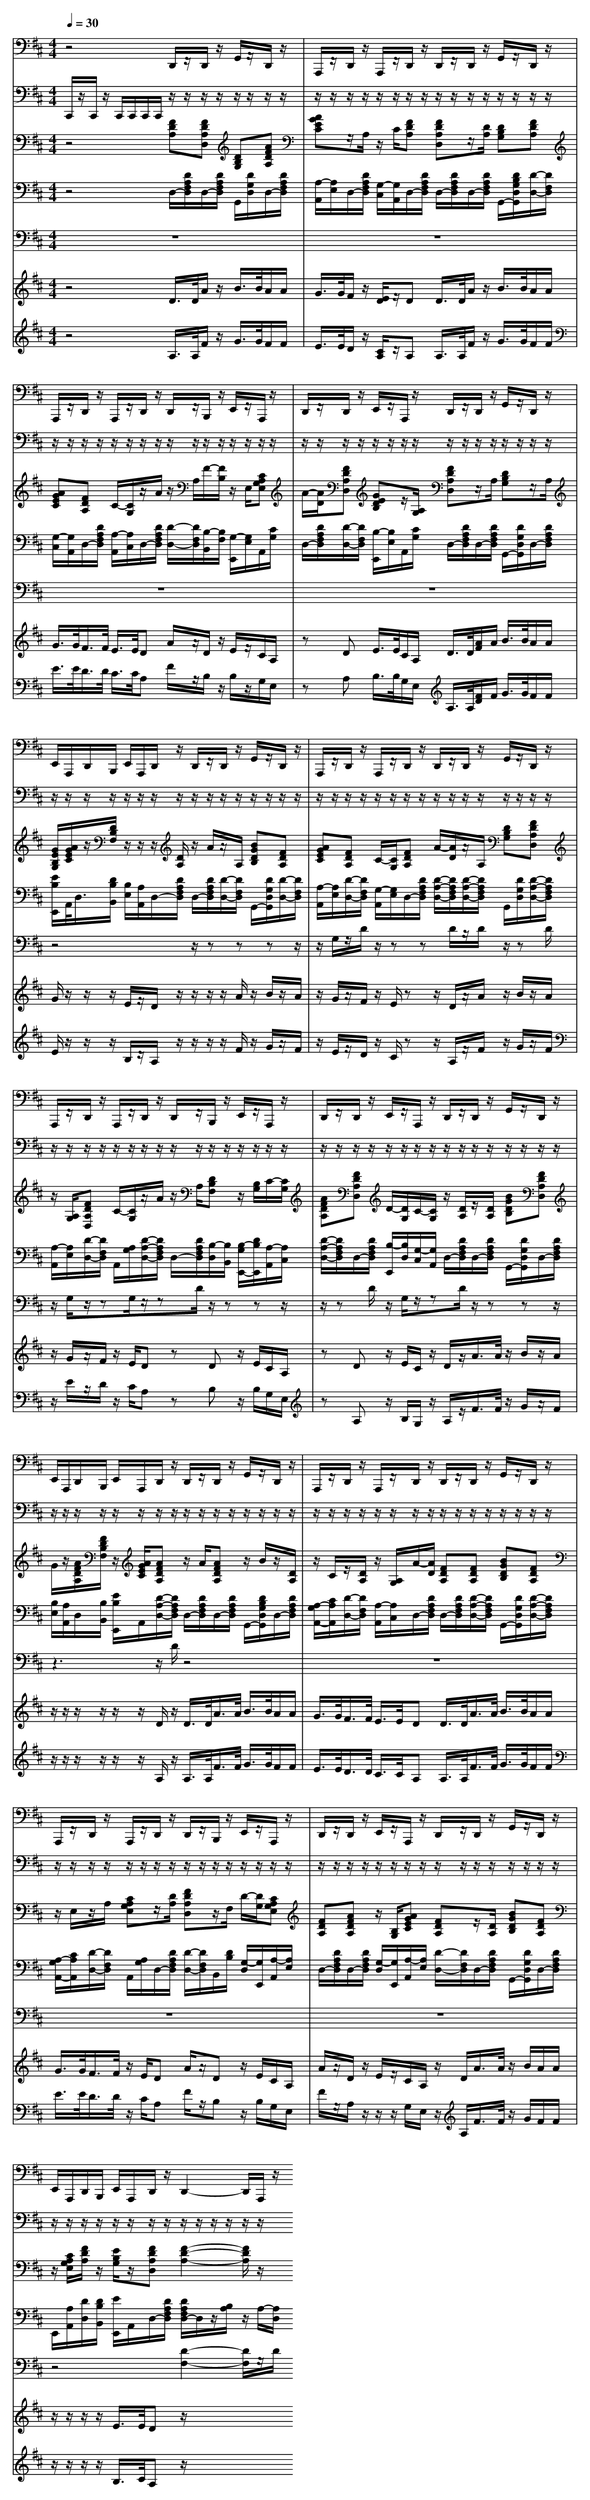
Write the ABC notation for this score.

X:1
T:
M: 4/4
L: 1/8
Q:1/4=30
K:D % 2 sharps
V:1
z4 D,,/2z/2D,,/2z/2 G,,/2z/2D,,/2z/2|A,,,/2z/2D,,/2z/2 A,,,/2z/2D,,/2z/2 D,,/2z/2D,,/2z/2 G,,/2z/2D,,/2z/2|A,,,/2z/2D,,/2z/2 A,,,/2z/2D,,/2z/2 D,,/2z/2B,,,/2z/2 E,,/2z/2A,,,/2z/2|D,,/2z/2D,,/2z/2 E,,/2z/2A,,,/2z/2 D,,/2z/2D,,/2z/2 G,,/2z/2D,,/2z/2|
E,,/2A,,,/2D,,/2B,,,/2 E,,/2A,,,/2D,,/2z/2 D,,/2z/2D,,/2z/2 G,,/2z/2D,,/2z/2|A,,,/2z/2D,,/2z/2 A,,,/2z/2D,,/2z/2 D,,/2z/2D,,/2z/2 G,,/2z/2D,,/2z/2|A,,,/2z/2D,,/2z/2 A,,,/2z/2D,,/2z/2 D,,/2z/2B,,,/2z/2 E,,/2z/2A,,,/2z/2|D,,/2z/2D,,/2z/2 E,,/2z/2A,,,/2z/2 D,,/2z/2D,,/2z/2 G,,/2z/2D,,/2z/2|
E,,/2A,,,/2D,,/2B,,,/2 E,,/2A,,,/2D,,/2z/2 D,,/2z/2D,,/2z/2 G,,/2z/2D,,/2z/2|A,,,/2z/2D,,/2z/2 A,,,/2z/2D,,/2z/2 D,,/2z/2D,,/2z/2 G,,/2z/2D,,/2z/2|A,,,/2z/2D,,/2z/2 A,,,/2z/2D,,/2z/2 D,,/2z/2B,,,/2z/2 E,,/2z/2A,,,/2z/2|D,,/2z/2D,,/2z/2 E,,/2z/2A,,,/2z/2 D,,/2z/2D,,/2z/2 G,,/2z/2D,,/2z/2|
E,,/2A,,,/2D,,/2B,,,/2 E,,/2A,,,/2D,,/2z/2 D,,2- D,,/2A,,,/2z/2
V:2
C,,/2z/2C,,/2z/2 C,,/2C,,/2C,,/2C,,/2 z/2z/2z/2z/2 z/2z/2z/2z/2|z/2z/2z/2z/2 z/2z/2z/2z/2 z/2z/2z/2z/2 z/2z/2z/2z/2|z/2z/2z/2z/2 z/2z/2z/2z/2 z/2z/2z/2z/2 z/2z/2z/2z/2|z/2z/2z/2z/2 z/2z/2z/2z/2 z/2z/2z/2z/2 z/2z/2z/2z/2|
z/2z/2z/2z/2 z/2z/2z/2z/2 z/2z/2z/2z/2 z/2z/2z/2z/2|z/2z/2z/2z/2 z/2z/2z/2z/2 z/2z/2z/2z/2 z/2z/2z/2z/2|z/2z/2z/2z/2 z/2z/2z/2z/2 z/2z/2z/2z/2 z/2z/2z/2z/2|z/2z/2z/2z/2 z/2z/2z/2z/2 z/2z/2z/2z/2 z/2z/2z/2z/2|
z/2z/2z/2z/2 z/2z/2z/2z/2 z/2z/2z/2z/2 z/2z/2z/2z/2|z/2z/2z/2z/2 z/2z/2z/2z/2 z/2z/2z/2z/2 z/2z/2z/2z/2|z/2z/2z/2z/2 z/2z/2z/2z/2 z/2z/2z/2z/2 z/2z/2z/2z/2|z/2z/2z/2z/2 z/2z/2z/2z/2 z/2z/2z/2z/2 z/2z/2z/2z/2|
z/2z/2z/2z/2 z/2z/2z/2z/2 z/2z/2z/2z/2 z/2z/2
V:3
z4 [FDA,][FDA,D,] [DB,G,][AFDA,]|[AGEC]z/2A,/2 z/2C/2[FDA,] [FDA,D,]z/2[D/2A,/2] [DB,G,][FDA,]|[AGEC][FDA,] C/2-[C/2G,/2]z/2A/2 z/2A,/2F/2-[F/2B,/2] z/2E,/2[CA,G,E,]|A/2-[A/2D/2][FDA,D,] [GEDB,]z/2[A,/2G,/2] [FDA,D,]z/2A,/2 [DB,G,]z/2A,/2|
[G/2E/2B,/2G,/2][A/2G/2E/2C/2]z/2[D/2B,/2F,/2] z/2z/2z/2[D/2A,/2] z/2A/2z/2A,/2 [BGDB,][FDA,]|[AGEC][FDA,] C/2-[C/2G,/2][FDA,] A/2-[A/2D/2]z/2A,/2 [DB,G,][FDA,D,]|z/2[A,/2G,/2][FDA,D,] C/2-[C/2G,/2]z/2A/2 z/2A,/2[DB,F,] z/2[B,/2G,/2]C/2-[C/2G,/2]|[AFDA,][FDA,D,] D/2-[D/2G,/2]C/2-[C/2G,/2] z/2[D/2A,/2]z/2[D/2A,/2] [BGDB,][FDA,D,]|
G/2z/2[A/2F/2D/2A,/2][F/2D/2B,/2F,/2] z/2[A/2G/2E/2C/2][AFDA,] z/2A/2[AFDA,] z/2B/2z/2[D/2A,/2]|z/2C/2z/2[D/2A,/2] z/2[A,/2G,/2]A/2-[A/2D/2] [FDA,][FDA,] [BGDB,][FDA,]|z/2E,/2z/2A,/2 [CA,G,E,]z/2[D/2A,/2] [FDA,D,]z/2F,/2 D/2-[D/2G,/2][CA,G,E,]|[FDA,][AFDA,] z/2[B,/2G,/2][AGEC] [FDA,]z/2[D/2A,/2] [BGDB,][FDA,]|
z/2[C/2A,/2G,/2E,/2][F/2D/2A,/2]z/2 [E/2B,/2G,/2]z/2[FDA,D,] [F2-D2-A,2-] [F/2D/2A,/2]z/2
V:4
z4 D,/2-[D/2A,/2F,/2D,/2]D,/2-[D/2A,/2F,/2D,/2] G,,/2[D/2G,/2D,/2]D,/2-[D/2A,/2F,/2D,/2]|[A,/2-A,,/2][A,/2E,/2]D,/2-[D/2A,/2F,/2D,/2] [G,/2-C,/2][G,/2A,,/2]D,/2-[D/2A,/2F,/2D,/2] D,/2-[D/2A,/2F,/2D,/2]D,/2-[D/2A,/2F,/2D,/2] G,,/2-[D/2B,/2G,/2D,/2G,,/2][D/2-D,/2-][D/2F,/2D,/2]|[G,/2-C,/2][G,/2A,,/2]D,/2-[D/2A,/2F,/2D,/2] [A,/2-A,,/2][A,/2C,/2]D,/2-[D/2A,/2F,/2D,/2] [D/2-D,/2-][D/2F,/2D,/2][B,/2-B,,/2][B,/2F,/2] [G,/2-E,,/2][G,/2E,/2]A,,/2[C/2G,/2]|D,/2-[D/2A,/2F,/2D,/2][D/2-D,/2-][D/2F,/2D,/2] [B,/2-E,,/2][B,/2E,/2]A,,/2[C/2G,/2] D,/2-[D/2A,/2F,/2D,/2]D,/2-[D/2A,/2F,/2D,/2] G,,/2-[D/2G,/2D,/2G,,/2]D,/2-[D/2A,/2F,/2D,/2]|
[E/2B,/2E,,/2]A,,/2<D,/2[D/2B,/2B,,/2] [B,/2E,/2][A,/2A,,/2]D,/2-[D/2A,/2F,/2D,/2] D,/2-[D/2A,/2F,/2D,/2][D/2-D,/2-][D/2F,/2D,/2] G,,/2-[D/2G,/2D,/2G,,/2][D/2-D,/2-][D/2F,/2D,/2]|[A,/2-A,,/2][A,/2E,/2][D/2-D,/2-][D/2F,/2D,/2] [G,/2-A,,/2][G,/2E,/2]D,/2-[D/2A,/2F,/2D,/2] [D/2-A,/2-D,/2-][D/2A,/2F,/2D,/2][D/2-A,/2-D,/2-][D/2A,/2F,/2D,/2] G,,/2[D/2G,/2D,/2][D/2-A,/2-D,/2-][D/2A,/2F,/2D,/2]|[A,/2-A,,/2][A,/2E,/2][D/2-D,/2-][D/2F,/2D,/2] A,,/2[A,/2G,/2][D/2-A,/2-D,/2-][D/2A,/2F,/2D,/2] D,/2-[D/2A,/2F,/2D,/2][B,/2-D,/2][B,/2B,,/2] [B,/2-G,/2E,,/2-][D/2B,/2E,,/2][A,/2-A,,/2][A,/2C,/2]|[D/2-A,/2-D,/2-][D/2A,/2F,/2D,/2]D,/2-[D/2A,/2F,/2D,/2] [B,/2-E,,/2][B,/2D,/2][G,/2-C,/2][G,/2A,,/2] D,/2-[D/2A,/2F,/2D,/2]D,/2-[D/2A,/2F,/2D,/2] G,,/2-[D/2G,/2D,/2G,,/2]D,/2-[D/2A,/2F,/2D,/2]|
[B,/2E,/2][A,/2A,,/2]D,/2[B,/2B,,/2] [E/2B,/2E,,/2]A,,/2[D/2-A,/2-D,/2-][D/2A,/2F,/2D,/2] D,/2-[D/2A,/2F,/2D,/2]D,/2-[D/2A,/2F,/2D,/2] G,,/2-[D/2B,/2G,/2D,/2G,,/2]D,/2-[D/2A,/2F,/2D,/2]|[A,/2-G,/2A,,/2-][C/2A,/2A,,/2][D/2-D,/2-][D/2F,/2D,/2] [A,/2-A,,/2][A,/2C,/2]D,/2-[D/2A,/2F,/2D,/2] D,/2-[D/2A,/2F,/2D,/2][D/2-A,/2-D,/2-][D/2A,/2F,/2D,/2] G,,/2-[D/2G,/2D,/2G,,/2][D/2-A,/2-D,/2-][D/2A,/2F,/2D,/2]|[A,/2-G,/2A,,/2-][C/2A,/2A,,/2][D/2-D,/2-][D/2F,/2D,/2] A,,/2[A,/2G,/2]D,/2-[D/2A,/2F,/2D,/2] [D/2-D,/2-][D/2F,/2D,/2]B,,/2[D/2B,/2] [G,/2-D,/2][G,/2E,,/2][A,/2-A,,/2][A,/2E,/2]|D,/2-[D/2A,/2F,/2D,/2]D,/2-[D/2A,/2F,/2D,/2] [G,/2-D,/2][G,/2E,,/2][A,/2-A,,/2][A,/2E,/2] [D/2-D,/2-][D/2F,/2D,/2]D,/2-[D/2A,/2F,/2D,/2] G,,/2-[D/2G,/2D,/2G,,/2]D,/2-[D/2A,/2F,/2D,/2]|
E,,/2[A,/2A,,/2][D/2D,/2][D/2B,/2B,,/2] [E/2E,,/2]A,,/2D,/2-[D/2A,/2F,/2D,/2] [D/2A,/2F,/2D,/2-]D,/2z/2[B,/2A,/2] z/2A,/2-[A,/2D,/2]
V:5
z8|z8|z8|z8|
z4 z/2zzzz/2|z/2G,/2z/2D/2 z/2zzD/2z/2D/2 z/2zD/2|z/2G,/2z/2zG,/2z/2zD/2z/2zzz/2|z/2zD/2 z/2G,/2z/2zD/2z/2zzz/2|
z3z/2D/2 z4|z8|z8|z8|
z4 [D2-F,2-] [D/2F,/2]z/2D/2
V:6
z4 D/2>D/2A/2z/2 B/2>B/2A/2A/2|G/2>G/2F/2z/2 [E/2D/2]z/2D D/2>D/2A/2z/2 B/2>B/2A/2A/2|G/2>G/2F/2>F/2 E/2>E/2D A/2z/2D/2z/2 E/2z/2C/2A,/2|zD E/2>E/2C/2A,/2 D/2>D/2[A/2F/2]A/2 B/2>B/2A/2A/2|
G/2z/2z/2z/2 E/2z/2D/2z/2 z/2z/2z/2A/2 z/2B/2z/2A/2|z/2G/2z/2F/2 z/2E/2z z/2D/2z/2A/2 z/2B/2z/2A/2|z/2G/2z/2F/2 z/2E/2D zD z/2E/2C/2A,/2|zD z/2E/2C/2z/2 D/2z/2A/2>A/2 z/2B/2z/2A/2|
z/2z/2z/2z/2 z/2z/2D/2z/2 D/2>D/2A/2>A/2 B/2>B/2A/2A/2|G/2>G/2F/2>F/2 E/2>E/2D D/2>D/2A/2>A/2 B/2>B/2A/2A/2|G/2>G/2F/2>F/2 z/2E/2D A/2z/2D z/2E/2C/2A,/2|A/2z/2D/2z/2 E/2z/2C/2A,/2 z/2D/2A/2>A/2 z/2B/2A/2A/2|
z/2z/2z/2z/2 E/2>E/2D z/2
V:7
z4 A,/2>A,/2F/2z/2 G/2>G/2F/2F/2|E/2>E/2D/2z/2 [C/2A,/2]z/2A, A,/2>A,/2F/2z/2 G/2>G/2F/2F/2|E/2>E/2D/2>D/2 C/2>C/2A, F/2z/2B,/2z/2 B,/2z/2G,/2E,/2|zA, B,/2>B,/2G,/2E,/2 A,/2>A,/2[F/2D/2]F/2 G/2>G/2F/2F/2|
E/2z/2z/2z/2 B,/2z/2A,/2z/2 z/2z/2z/2F/2 z/2G/2z/2F/2|z/2E/2z/2D/2 z/2C/2z z/2A,/2z/2F/2 z/2G/2z/2F/2|z/2E/2z/2D/2 z/2C/2A, zB, z/2B,/2G,/2E,/2|zA, z/2B,/2G,/2z/2 A,/2z/2F/2>F/2 z/2G/2z/2F/2|
z/2z/2z/2z/2 z/2z/2A,/2z/2 A,/2>A,/2F/2>F/2 G/2>G/2F/2F/2|E/2>E/2D/2>D/2 C/2>C/2A, A,/2>A,/2F/2>F/2 G/2>G/2F/2F/2|E/2>E/2D/2>D/2 z/2C/2A, F/2z/2B, z/2B,/2G,/2E,/2|F/2z/2A,/2z/2 z/2z/2G,/2E,/2 z/2A,/2F/2>F/2 z/2G/2F/2F/2|
z/2z/2z/2z/2 B,/2>C/2A, z/2
